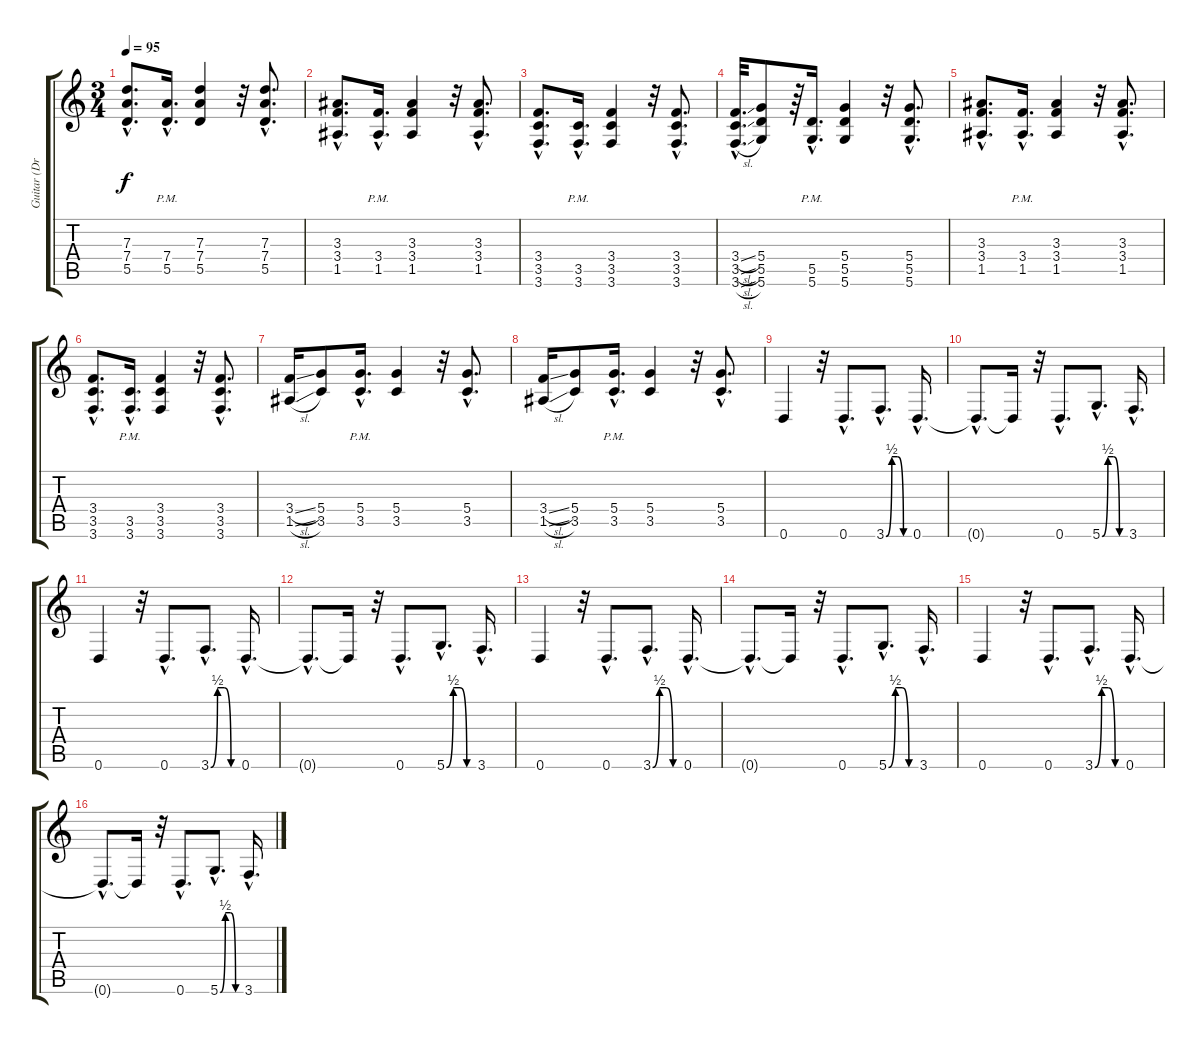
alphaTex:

\track ("Guitar (Dropped D)" "Guitar (Dr") {instrument overdrivenguitar}
\staff {score tabs}
\tuning (E4 B3 G3 D3 A2 D2) {hide}
\ts (3 4)
\tempo 95
\clef g2
\ks c
(7.3{hac} 7.4{hac} 5.5{hac}).8{d dy f} (7.4{hac pm} 5.5{hac pm}).16{d} (7.3 7.4 5.5).4 r.32 (7.3{hac} 7.4{hac} 5.5{hac}).8{d} |
(3.3{hac} 3.4{hac} 1.5{hac}).8{d} (3.4{hac pm} 1.5{hac pm}).16{d} (3.3 3.4 1.5).4 r.32 (3.3{hac} 3.4{hac} 1.5{hac}).8{d} |
(3.4{hac} 3.5{hac} 3.6{hac}).8{d} (3.5{hac pm} 3.6{hac pm}).16{d} (3.4 3.5 3.6).4 r.32 (3.4{hac} 3.5{hac} 3.6{hac}).8{d} |
(3.4{sl hac} 3.5{sl hac} 3.6{sl hac}).32{d} (5.4 5.5 5.6).8 r.64 (5.5{hac pm} 5.6{hac pm}).16{d} (5.4 5.5 5.6).4 r.32 (5.4{hac} 5.5{hac} 5.6{hac}).8{d} |
(3.3{hac} 3.4{hac} 1.5{hac}).8{d} (3.4{hac pm} 1.5{hac pm}).16{d} (3.3 3.4 1.5).4 r.32 (3.3{hac} 3.4{hac} 1.5{hac}).8{d} |
(3.4{hac} 3.5{hac} 3.6{hac}).8{d} (3.5{hac pm} 3.6{hac pm}).16{d} (3.4 3.5 3.6).4 r.32 (3.4{hac} 3.5{hac} 3.6{hac}).8{d} |
(3.4{sl} 1.5{sl}).16 (5.4 3.5).8 (5.4{hac pm} 3.5{hac pm}).16{d} (5.4 3.5).4 r.32 (5.4{hac} 3.5{hac}).8{d} |
(3.4{sl} 1.5{sl}).16 (5.4 3.5).8 (5.4{hac pm} 3.5{hac pm}).16{d} (5.4 3.5).4 r.32 (5.4{hac} 3.5{hac}).8{d} |
0.6.4 r.32 0.6{hac}.8{d} 3.6{be (custom 0 0 15 2 30 2 45 0 60 0) hac}.8{d} 0.6{hac}.16{d} |
0.6{hac t}.8{d} 0.6{t}.16 r.32 0.6{hac}.8{d} 5.6{be (custom 0 0 15 2 30 2 45 0 60 0) hac}.8{d} 3.6{hac}.16{d} |
0.6.4 r.32 0.6{hac}.8{d} 3.6{be (custom 0 0 15 2 30 2 45 0 60 0) hac}.8{d} 0.6{hac}.16{d} |
0.6{hac t}.8{d} 0.6{t}.16 r.32 0.6{hac}.8{d} 5.6{be (custom 0 0 15 2 30 2 45 0 60 0) hac}.8{d} 3.6{hac}.16{d} |
0.6.4 r.32 0.6{hac}.8{d} 3.6{be (custom 0 0 15 2 30 2 45 0 60 0) hac}.8{d} 0.6{hac}.16{d} |
0.6{hac t}.8{d} 0.6{t}.16 r.32 0.6{hac}.8{d} 5.6{be (custom 0 0 15 2 30 2 45 0 60 0) hac}.8{d} 3.6{hac}.16{d} |
0.6.4 r.32 0.6{hac}.8{d} 3.6{be (custom 0 0 15 2 30 2 45 0 60 0) hac}.8{d} 0.6{hac}.16{d} |
0.6{hac t}.8{d} 0.6{t}.16 r.32 0.6{hac}.8{d} 5.6{be (custom 0 0 15 2 30 2 45 0 60 0) hac}.8{d} 3.6{hac}.16{d}
